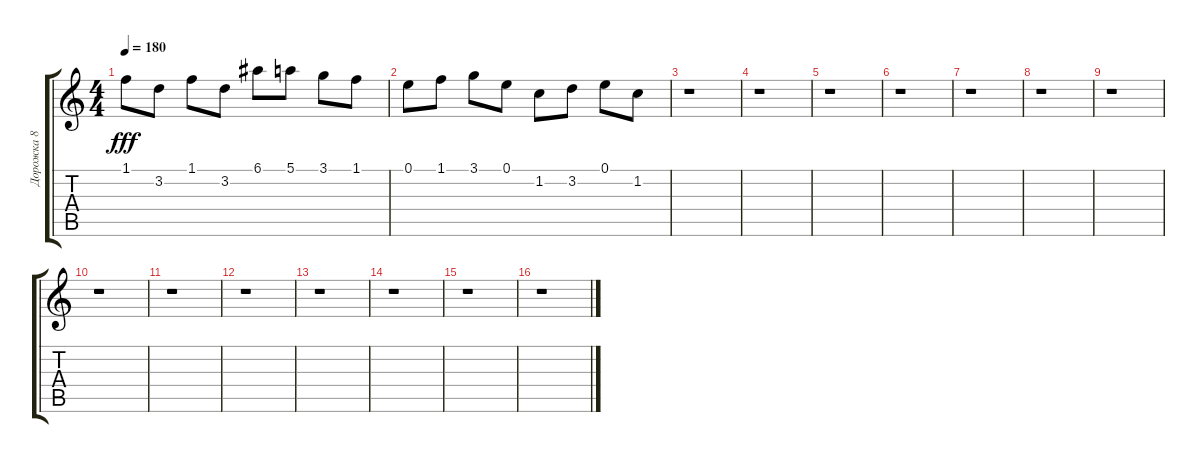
\track ("Дорожка 8" "Дорожка 8") {instrument overdrivenguitar}
\staff {score tabs}
\tuning (E4 B3 G3 D3 A2 E2) {hide}
\ts (4 4)
\tempo 180
\clef g2
\ks c
1.1.8{dy fff} 3.2.8 1.1.8 3.2.8 6.1.8 5.1.8 3.1.8 1.1.8 |
0.1.8 1.1.8 3.1.8 0.1.8 1.2.8 3.2.8 0.1.8 1.2.8 |
r.1 |
r.1 |
r.1 |
r.1 |
r.1 |
r.1 |
r.1 |
r.1 |
r.1 |
r.1 |
r.1 |
r.1 |
r.1 |
r.1
